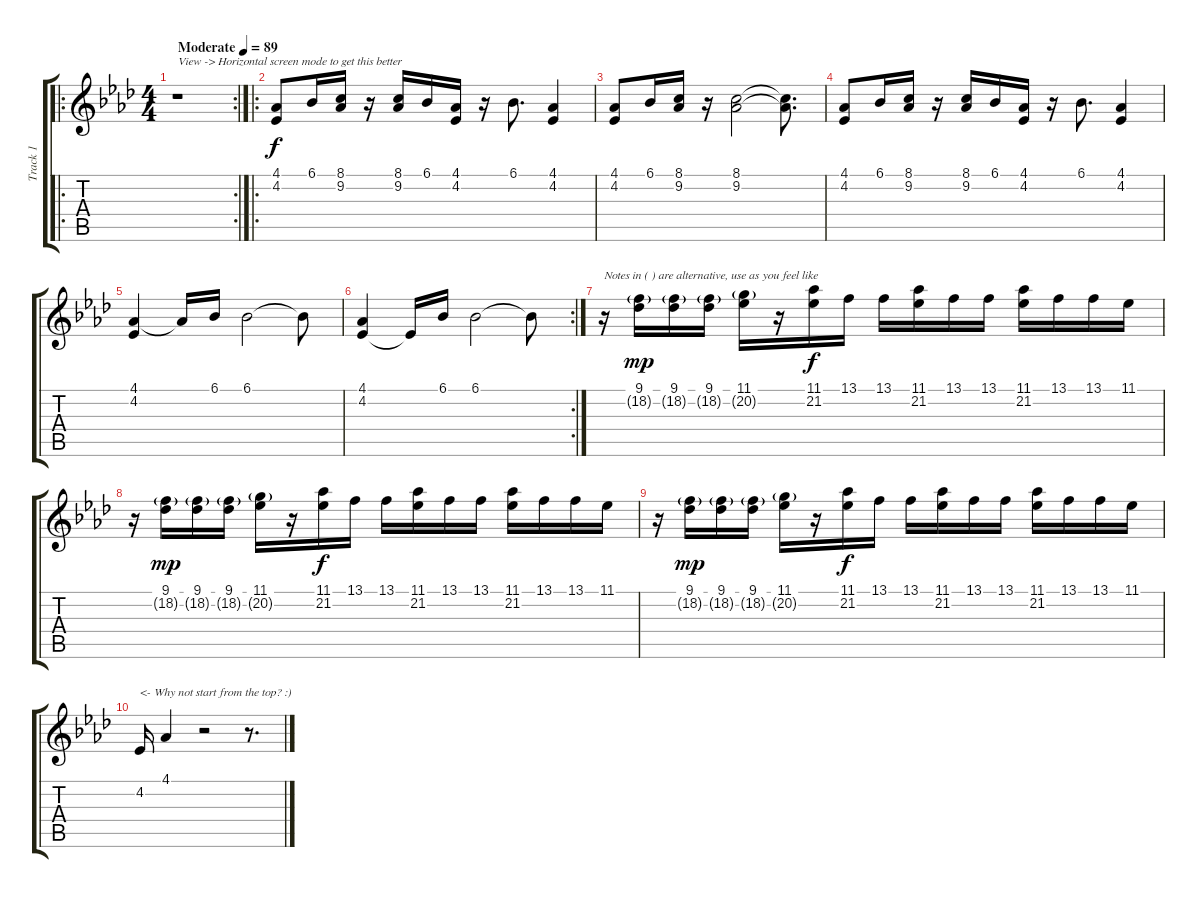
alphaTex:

\track ("Track 1" "Track 1") {instrument acousticgrandpiano}
\staff {score tabs}
\tuning (E4 B3 G3 D3 A2 E2) {hide}
\ro
\rc 2
\ts (4 4)
\tempo (89 "Moderate")
\clef g2
\ks ab
r.1{txt "View -> Horizontal screen mode to get this better" dy f instrument acousticgrandpiano} |
\ro
(4.1 4.2).8 6.1.16 (8.1 9.2).16 r.16 (8.1 9.2).16 6.1.16 (4.1 4.2).16 r.16 6.1.8{d} (4.1 4.2).4 |
(4.1 4.2).8 6.1.16 (8.1 9.2).16 r.16 (8.1 9.2).2 (8.1{t} 9.2{t}).8{d} |
(4.1 4.2).8 6.1.16 (8.1 9.2).16 r.16 (8.1 9.2).16 6.1.16 (4.1 4.2).16 r.16 6.1.8{d} (4.1 4.2).4 |
(4.1 4.2).4 4.1{t}.16 6.1.16 6.1.2 6.1{t}.8 |
\rc 2
(4.1 4.2).4 4.2{t}.16 6.1.16 6.1.2 6.1{t}.8 |
r.16{txt "Notes in ( ) are alternative, use as you feel like"} (9.1 18.2{g}).16{dy mp} (9.1 18.2{g}).16 (9.1 18.2{g}).16 (11.1 20.2{g}).16 r.16 (11.1 21.2).16{dy f} 13.1.16 13.1.16 (11.1 21.2).16 13.1.16 13.1.16 (11.1 21.2).16 13.1.16 13.1.16 11.1.16 |
r.16 (9.1 18.2{g}).16{dy mp} (9.1 18.2{g}).16 (9.1 18.2{g}).16 (11.1 20.2{g}).16 r.16 (11.1 21.2).16{dy f} 13.1.16 13.1.16 (11.1 21.2).16 13.1.16 13.1.16 (11.1 21.2).16 13.1.16 13.1.16 11.1.16 |
r.16 (9.1 18.2{g}).16{dy mp} (9.1 18.2{g}).16 (9.1 18.2{g}).16 (11.1 20.2{g}).16 r.16 (11.1 21.2).16{dy f} 13.1.16 13.1.16 (11.1 21.2).16 13.1.16 13.1.16 (11.1 21.2).16 13.1.16 13.1.16 11.1.16 |
4.2.16{txt "<- Why not start from the top? :)"} 4.1.4 r.2 r.8{d}
